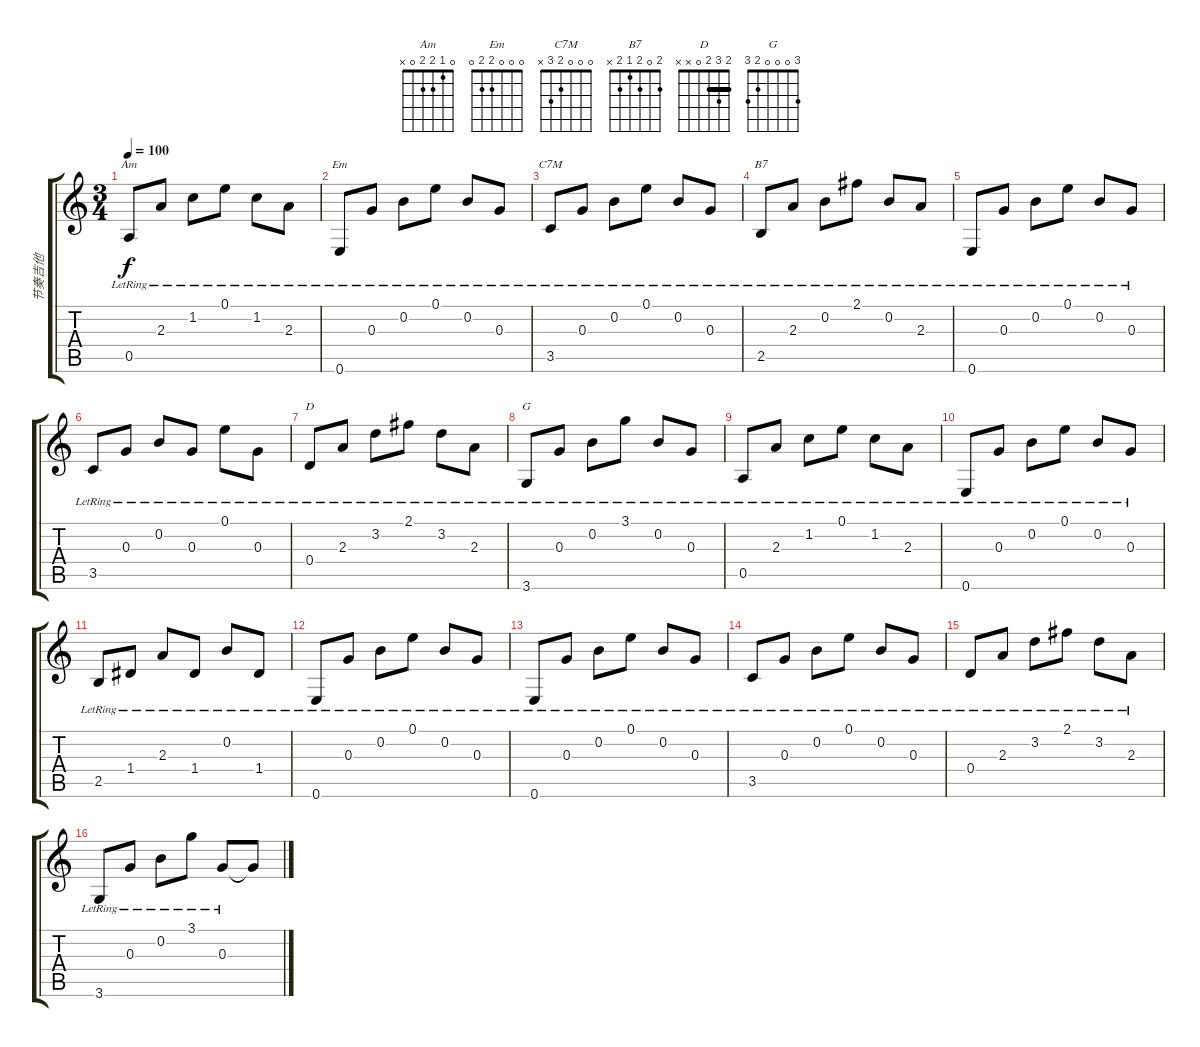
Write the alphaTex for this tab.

\track ("节奏吉他" "节奏吉他") {instrument acousticguitarsteel}
\staff {score tabs}
\tuning (E4 B3 G3 D3 A2 E2) {hide}
\chord ("Am" 0 1 2 2 0 x)
\chord ("Em" 0 0 0 2 2 0)
\chord ("C7M" 0 0 0 2 3 x)
\chord ("B7" 2 0 2 1 2 x)
\chord ("D" 2 3 2 0 x x) {barre 2}
\chord ("G" 3 0 0 0 2 3)
\ts (3 4)
\tempo 100
\clef g2
\ks c
0.5{lr}.8{ch "Am" dy f} 2.3{lr}.8 1.2{lr}.8 0.1{lr}.8 1.2{lr}.8 2.3{lr}.8 |
0.6{lr}.8{ch "Em"} 0.3{lr}.8 0.2{lr}.8 0.1{lr}.8 0.2{lr}.8 0.3{lr}.8 |
3.5{lr}.8{ch "C7M"} 0.3{lr}.8 0.2{lr}.8 0.1{lr}.8 0.2{lr}.8 0.3{lr}.8 |
2.5{lr}.8{ch "B7"} 2.3{lr}.8 0.2{lr}.8 2.1{lr}.8 0.2{lr}.8 2.3{lr}.8 |
0.6{lr}.8 0.3{lr}.8 0.2{lr}.8 0.1{lr}.8 0.2{lr}.8 0.3{lr}.8 |
3.5{lr}.8 0.3{lr}.8 0.2{lr}.8 0.3{lr}.8 0.1{lr}.8 0.3{lr}.8 |
0.4{lr}.8{ch "D"} 2.3{lr}.8 3.2{lr}.8 2.1{lr}.8 3.2{lr}.8 2.3{lr}.8 |
3.6{lr}.8{ch "G"} 0.3{lr}.8 0.2{lr}.8 3.1{lr}.8 0.2{lr}.8 0.3{lr}.8 |
0.5{lr}.8 2.3{lr}.8 1.2{lr}.8 0.1{lr}.8 1.2{lr}.8 2.3{lr}.8 |
0.6{lr}.8 0.3{lr}.8 0.2{lr}.8 0.1{lr}.8 0.2{lr}.8 0.3{lr}.8 |
2.5{lr}.8 1.4{lr}.8 2.3{lr}.8 1.4{lr}.8 0.2{lr}.8 1.4{lr}.8 |
0.6{lr}.8 0.3{lr}.8 0.2{lr}.8 0.1{lr}.8 0.2{lr}.8 0.3{lr}.8 |
0.6{lr}.8 0.3{lr}.8 0.2{lr}.8 0.1{lr}.8 0.2{lr}.8 0.3{lr}.8 |
3.5{lr}.8 0.3{lr}.8 0.2{lr}.8 0.1{lr}.8 0.2{lr}.8 0.3{lr}.8 |
0.4{lr}.8 2.3{lr}.8 3.2{lr}.8 2.1{lr}.8 3.2{lr}.8 2.3{lr}.8 |
3.6{lr}.8 0.3{lr}.8 0.2{lr}.8 3.1{lr}.8 0.3{lr}.8 0.3{t}.8
